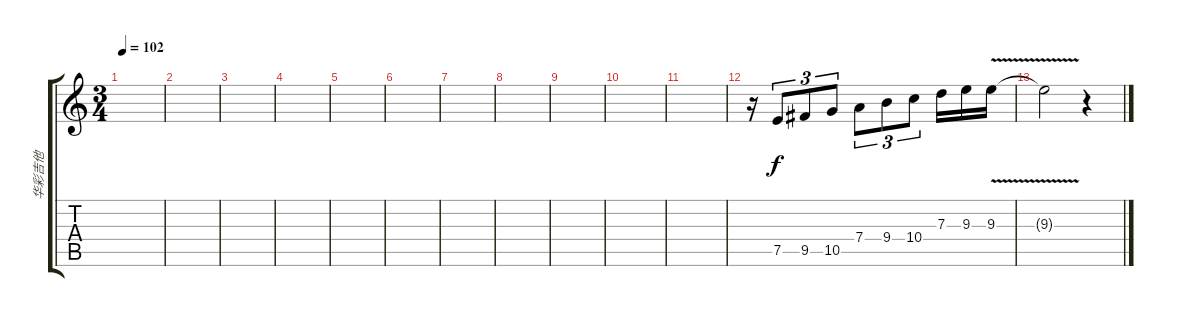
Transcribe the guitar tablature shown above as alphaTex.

\track ("华彩吉他" "华彩吉他") {instrument acousticguitarnylon}
\staff {score tabs}
\tuning (E4 B3 G3 D3 A2 E2) {hide}
\ts (3 4)
\tempo 102
\clef g2
\ks c
|
|
|
|
|
|
|
|
|
|
|
r.16 7.5.8{tu (3 2)} 9.5.8{tu (3 2)} 10.5.8{tu (3 2)} 7.4.8{tu (3 2)} 9.4.8{tu (3 2)} 10.4.8{tu (3 2)} 7.3.16 9.3.16 9.3{v}.16 |
9.3{t}.2 r.4
